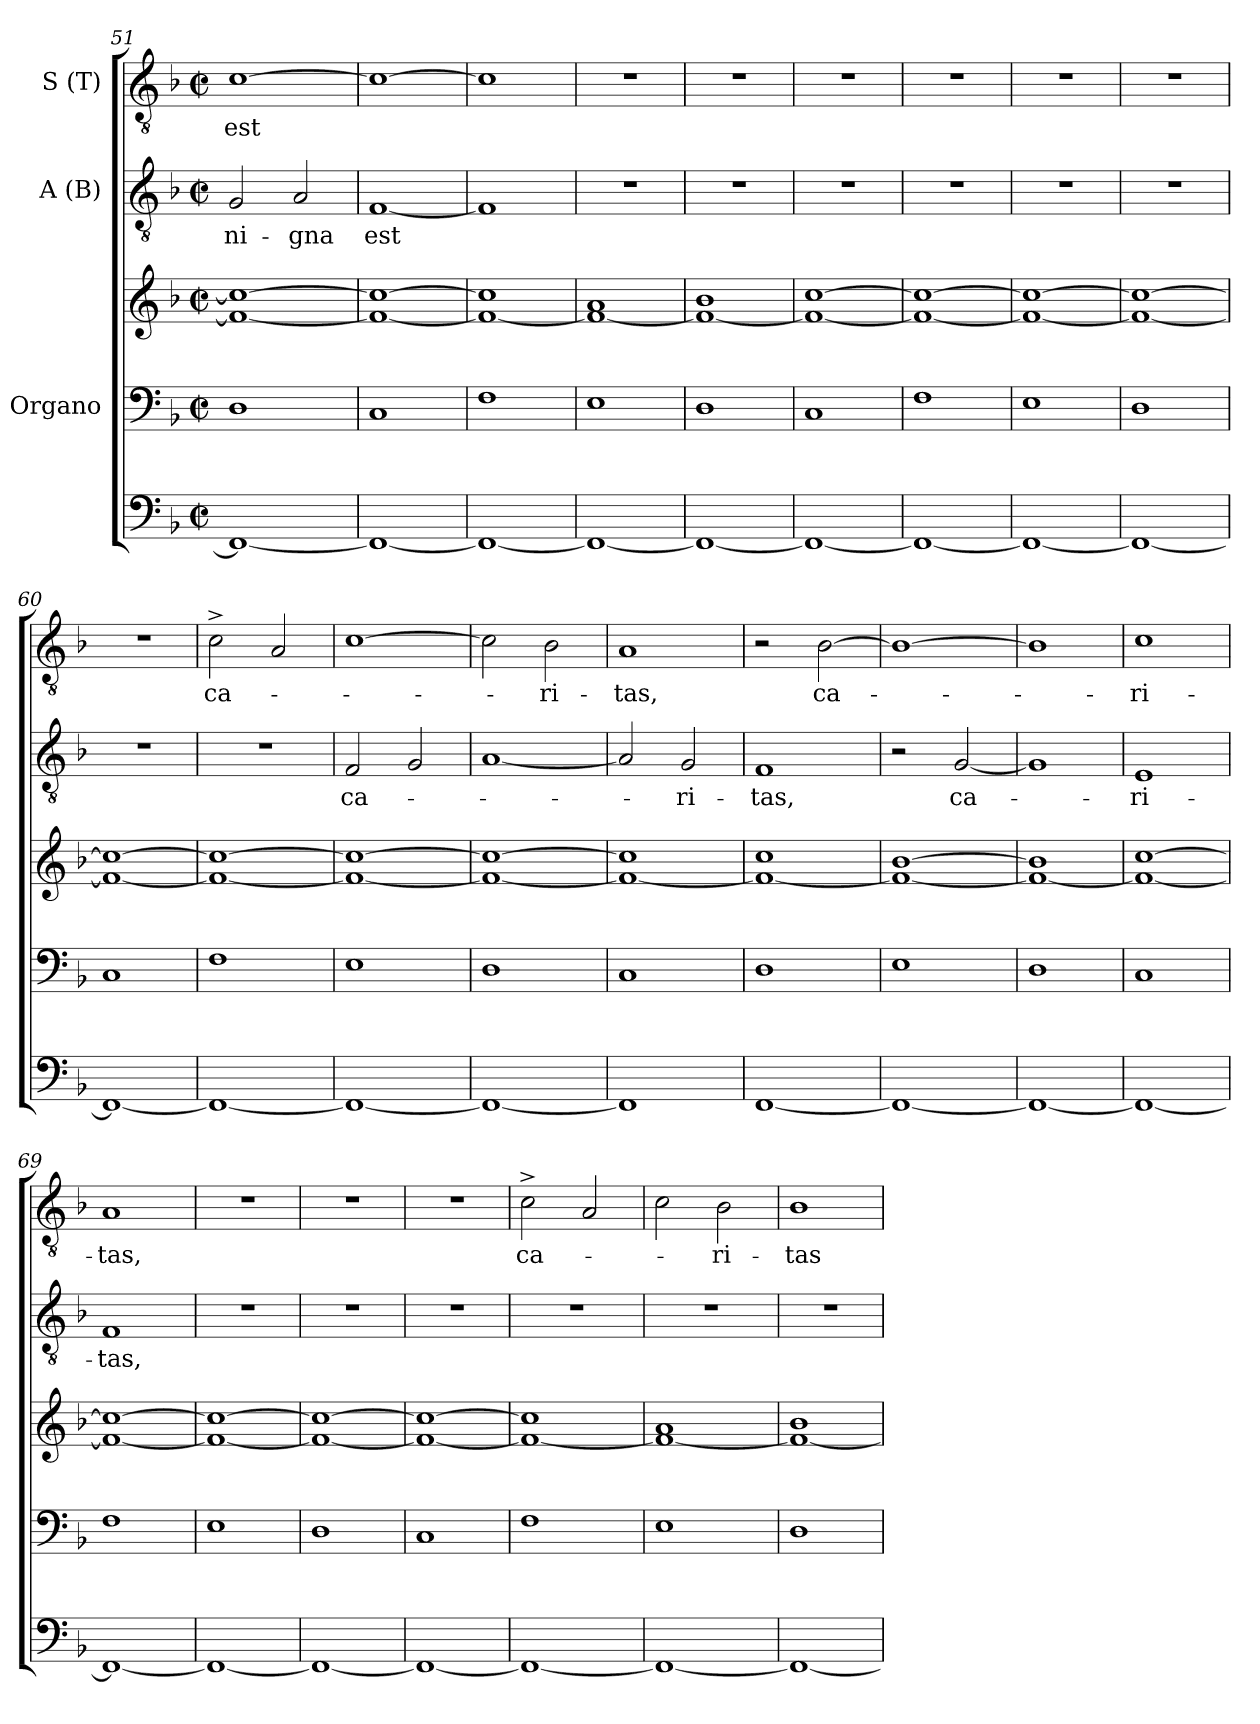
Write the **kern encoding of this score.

**kern	**kern	**kern	**kern	**text	**kern	**text
*part4	*part3	*part3	*part2	*part2	*part1	*part1
*staff5	*staff4	*staff3	*staff2	*staff2	*staff1	*staff1
*	*I"Organo	*	*I"A (B)	*	*I"S (T)	*
*clefF4	*clefF4	*clefG2	*clefGv2	*	*clefGv2	*
*k[b-]	*k[b-]	*k[b-]	*k[b-]	*	*k[b-]	*
*F:	*F:	*F:	*F:	*	*F:	*
*M2/2	*M2/2	*M2/2	*M2/2	*	*M2/2	*
*met(c|)	*met(c|)	*met(c|)	*met(c|)	*	*met(c|)	*
=51	=51	=51	=51	=51	=51	=51
!	!	!	!	!LO:LY:b	!	!LO:LY:b
1FF_	1D	1f_ 1cc_	2G/	-ni-	[>1c	est
!	!	!	!	!LO:LY:b	!	!
.	.	.	2A/	-gna	.	.
=52	=52	=52	=52	=52	=52	=52
!	!	!	!	!LO:LY:b	!	!
1FF_	1C	1f_ 1cc_	[<1F	est	1c_	.
=53	=53	=53	=53	=53	=53	=53
1FF_	1F	1f_ 1cc]	1F]	.	1c]	.
=54	=54	=54	=54	=54	=54	=54
1FF_	1E	1f_ 1a	1r	.	1r	.
=55	=55	=55	=55	=55	=55	=55
1FF_	1D	1f_ 1b-	1r	.	1r	.
=56	=56	=56	=56	=56	=56	=56
1FF_	1C	1f_ [>1cc	1r	.	1r	.
=57	=57	=57	=57	=57	=57	=57
1FF_	1F	1f_ 1cc_	1r	.	1r	.
=58	=58	=58	=58	=58	=58	=58
1FF_	1E	1f_ 1cc_	1r	.	1r	.
=59	=59	=59	=59	=59	=59	=59
1FF_	1D	1f_ 1cc_	1r	.	1r	.
=60	=60	=60	=60	=60	=60	=60
1FF_	1C	1f_ 1cc_	1r	.	1r	.
=61	=61	=61	=61	=61	=61	=61
!	!	!	!	!	!	!LO:LY:b
1FF_	1F	1f_ 1cc_	1r	.	2c^>\	ca-
.	.	.	.	.	2A/	.
=62	=62	=62	=62	=62	=62	=62
!	!	!	!	!LO:LY:b	!	!
1FF_	1E	1f_ 1cc_	2F/	ca-	[>1c	.
.	.	.	2G/	.	.	.
=63	=63	=63	=63	=63	=63	=63
1FF_	1D	1f_ 1cc_	[<1A	.	2c\]	.
!	!	!	!	!	!	!LO:LY:b
.	.	.	.	.	2B-\	-ri-
=64	=64	=64	=64	=64	=64	=64
!	!	!	!	!	!	!LO:LY:b
1FF]	1C	1f_ 1cc]	2A/]	.	1A	-tas,
!	!	!	!	!LO:LY:b	!	!
.	.	.	2G/	-ri-	.	.
!!LO:LB:g=z
=65	=65	=65	=65	=65	=65	=65
!	!	!	!	!LO:LY:b	!	!
[<1FF	1D	1f_ 1cc	1F	-tas,	2r	.
!	!	!	!	!	!	!LO:LY:b
.	.	.	.	.	[>2B-\	ca-
=66	=66	=66	=66	=66	=66	=66
1FF_	1E	1f_ [>1b-	2r	.	1B-_	.
!	!	!	!	!LO:LY:b	!	!
.	.	.	[<2G/	ca-	.	.
=67	=67	=67	=67	=67	=67	=67
1FF_	1D	1f_ 1b-]	1G]	.	1B-]	.
=68	=68	=68	=68	=68	=68	=68
!	!	!	!	!LO:LY:b	!	!LO:LY:b
1FF_	1C	1f_ [>1cc	1E	-ri-	1c	-ri-
=69	=69	=69	=69	=69	=69	=69
!	!	!	!	!LO:LY:b	!	!LO:LY:b
1FF_	1F	1f_ 1cc_	1F	-tas,	1A	-tas,
=70	=70	=70	=70	=70	=70	=70
1FF_	1E	1f_ 1cc_	1r	.	1r	.
=71	=71	=71	=71	=71	=71	=71
1FF_	1D	1f_ 1cc_	1r	.	1r	.
=72	=72	=72	=72	=72	=72	=72
1FF_	1C	1f_ 1cc_	1r	.	1r	.
=73	=73	=73	=73	=73	=73	=73
!	!	!	!	!	!	!LO:LY:b
1FF_	1F	1f_ 1cc]	1r	.	2c^>\	ca-
.	.	.	.	.	2A/	.
=74	=74	=74	=74	=74	=74	=74
1FF_	1E	1f_ 1a	1r	.	2c\	.
!	!	!	!	!	!	!LO:LY:b
.	.	.	.	.	2B-\	-ri-
=75	=75	=75	=75	=75	=75	=75
!	!	!	!	!	!	!LO:LY:b
1FF_	1D	1f_ 1b-	1r	.	1B-	-tas
=	=	=	=	=	=	=
*-	*-	*-	*-	*-	*-	*-
